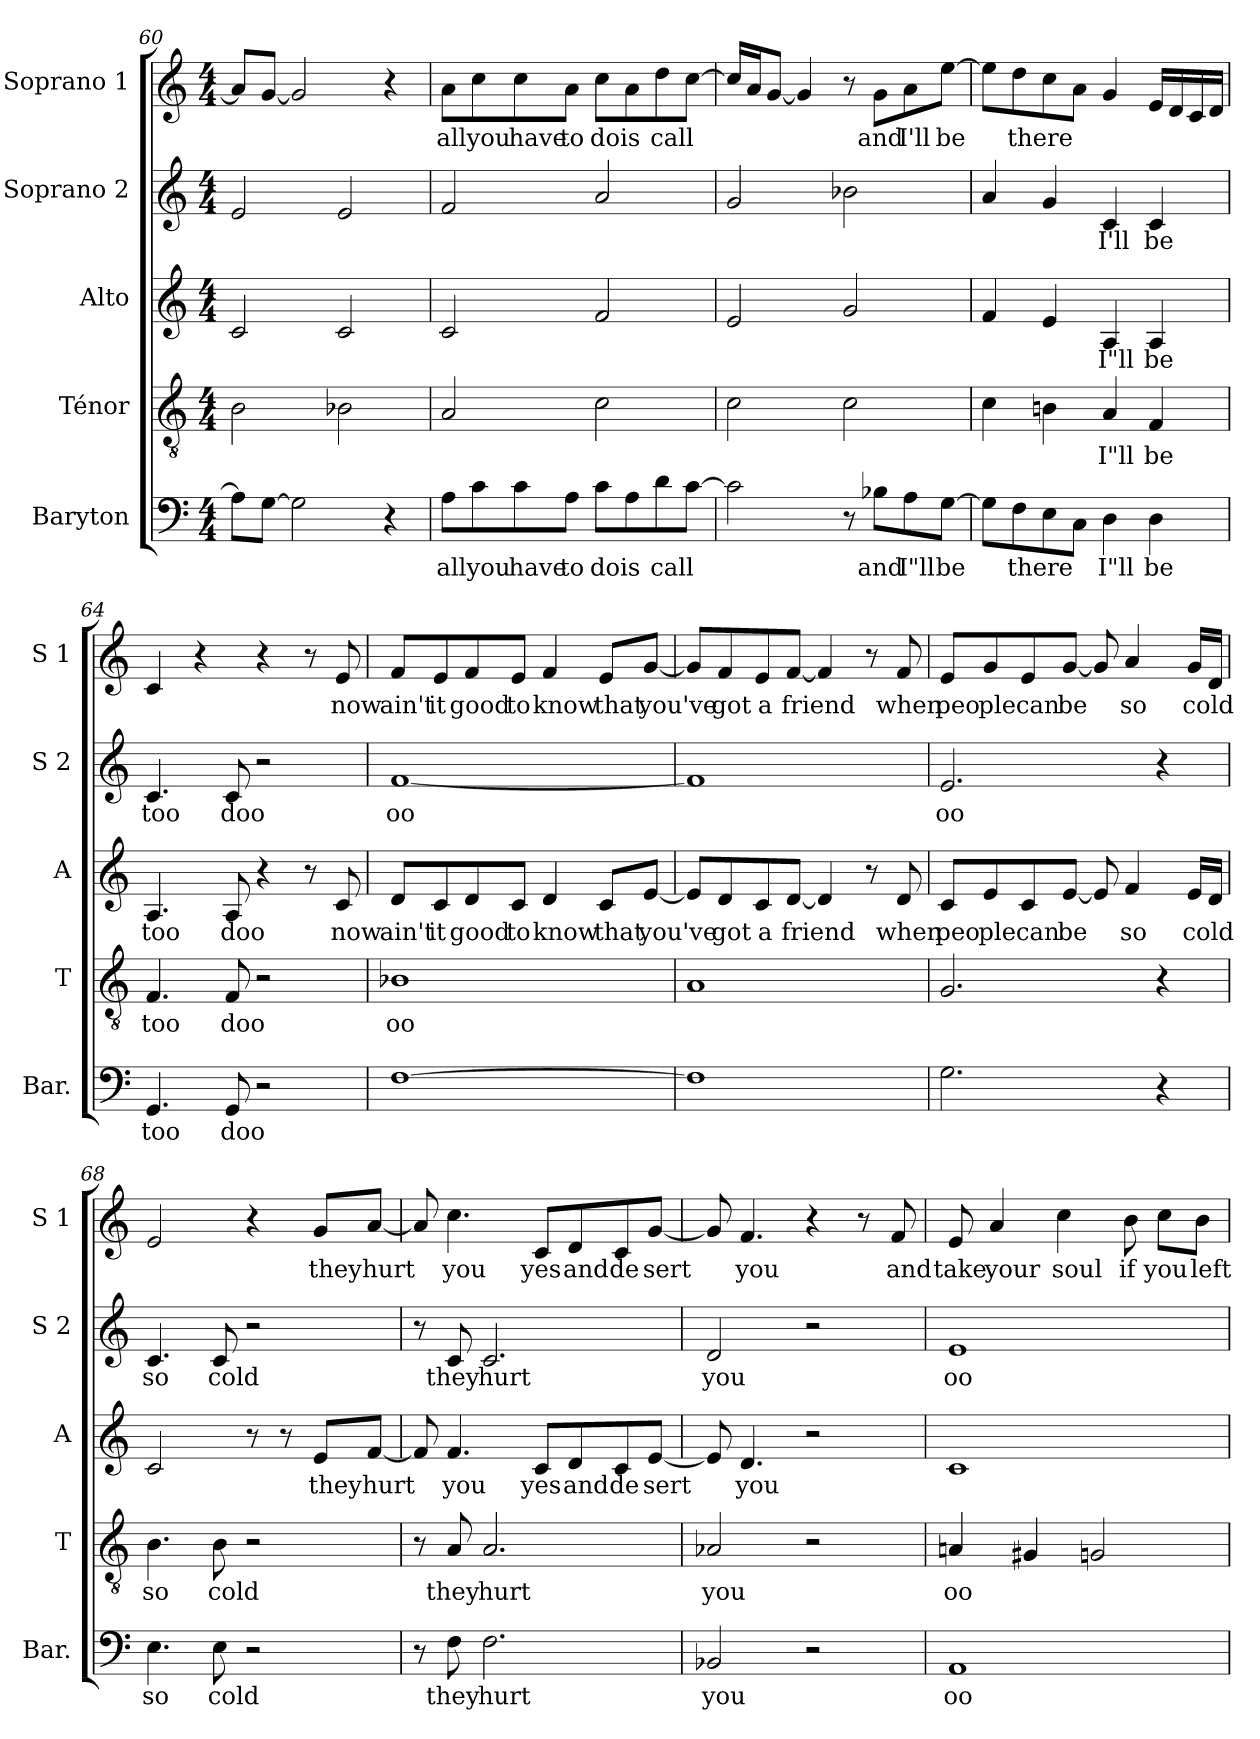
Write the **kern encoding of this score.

**kern	**text	**kern	**text	**kern	**text	**kern	**text	**kern	**text
*part5	*part5	*part4	*part4	*part3	*part3	*part2	*part2	*part1	*part1
*staff5	*staff5	*staff4	*staff4	*staff3	*staff3	*staff2	*staff2	*staff1	*staff1
*I"Baryton	*	*I"Ténor	*	*I"Alto	*	*I"Soprano 2	*	*I"Soprano 1	*
*I'Bar.	*	*I'T	*	*I'A	*	*I'S 2	*	*I'S 1	*
!!LO:PB:g=z
*clefF4	*	*clefGv2	*	*clefG2	*	*clefG2	*	*clefG2	*
*k[]	*	*k[]	*	*k[]	*	*k[]	*	*k[]	*
*C:	*	*C:	*	*C:	*	*C:	*	*C:	*
*M4/4	*	*M4/4	*	*M4/4	*	*M4/4	*	*M4/4	*
=60	=60	=60	=60	=60	=60	=60	=60	=60	=60
8A\L]	.	2B\	.	2c/	.	2e/	.	8a/L]	.
[8G\J	.	.	.	.	.	.	.	[8g/J	.
2G\]	.	.	.	.	.	.	.	2g/]	.
.	.	2B-X\	.	2c/	.	2e/	.	.	.
4r	.	.	.	.	.	.	.	4r	.
=61	=61	=61	=61	=61	=61	=61	=61	=61	=61
!	!LO:LY:b	!	!	!	!	!	!	!	!LO:LY:b
8A\L	all	2A/	.	2c/	.	2f/	.	8a\L	all
!	!LO:LY:b	!	!	!	!	!	!	!	!LO:LY:b
8c\	you	.	.	.	.	.	.	8cc\	you
!	!LO:LY:b	!	!	!	!	!	!	!	!LO:LY:b
8c\	have	.	.	.	.	.	.	8cc\	have
!	!LO:LY:b	!	!	!	!	!	!	!	!LO:LY:b
8A\J	to	.	.	.	.	.	.	8a\J	to
!	!LO:LY:b	!	!	!	!	!	!	!	!LO:LY:b
8c\L	do	2c\	.	2f/	.	2a/	.	8cc\L	do
!	!LO:LY:b	!	!	!	!	!	!	!	!LO:LY:b
8A\	is	.	.	.	.	.	.	8a\	is
!	!LO:LY:b	!	!	!	!	!	!	!	!LO:LY:b
8d\	call	.	.	.	.	.	.	8dd\	call
[8c\J	.	.	.	.	.	.	.	[8cc\J	.
=62	=62	=62	=62	=62	=62	=62	=62	=62	=62
2c\]	.	2c\	.	2e/	.	2g/	.	16cc/LL]	.
.	.	.	.	.	.	.	.	16a/J	.
.	.	.	.	.	.	.	.	[8g/J	.
.	.	.	.	.	.	.	.	4g/]	.
8r	.	2c\	.	2g/	.	2b-X\	.	8r	.
!	!LO:LY:b	!	!	!	!	!	!	!	!LO:LY:b
8B-X\L	and	.	.	.	.	.	.	8g\L	and
!	!LO:LY:b	!	!	!	!	!	!	!	!LO:LY:b
8A\	I"ll	.	.	.	.	.	.	8a\	I'll
!	!LO:LY:b	!	!	!	!	!	!	!	!LO:LY:b
[8G\J	be	.	.	.	.	.	.	[8ee\J	be
=63	=63	=63	=63	=63	=63	=63	=63	=63	=63
8G\L]	.	4c\	.	4f/	.	4a/	.	8ee\L]	.
!	!LO:LY:b	!	!	!	!	!	!	!	!LO:LY:b
8F\	there	.	.	.	.	.	.	8dd\	there
8E\	.	4Bni\	.	4e/	.	4g/	.	8cc\	.
8C\J	.	.	.	.	.	.	.	8a\J	.
!	!LO:LY:b	!	!LO:LY:b	!	!LO:LY:b	!	!LO:LY:b	!	!
4D\	I"ll	4A/	I"ll	4A/	I"ll	4c/	I'll	4g/	.
!	!LO:LY:b	!	!LO:LY:b	!	!LO:LY:b	!	!LO:LY:b	!	!
4D\	be	4F/	be	4A/	be	4c/	be	16e/LL	.
.	.	.	.	.	.	.	.	16d/	.
.	.	.	.	.	.	.	.	16c/	.
.	.	.	.	.	.	.	.	16d/JJ	.
!!LO:LB:g=z
=64	=64	=64	=64	=64	=64	=64	=64	=64	=64
!	!LO:LY:b	!	!LO:LY:b	!	!LO:LY:b	!	!LO:LY:b	!	!
4.GG/	too	4.F/	too	4.A/	too	4.c/	too	4c/	.
.	.	.	.	.	.	.	.	4r	.
!	!LO:LY:b	!	!LO:LY:b	!	!LO:LY:b	!	!LO:LY:b	!	!
8GG/	doo	8F/	doo	8A/	doo	8c/	doo	.	.
2r	.	2r	.	4r	.	2r	.	4r	.
.	.	.	.	8r	.	.	.	8r	.
!	!	!	!	!	!LO:LY:b	!	!	!	!LO:LY:b
.	.	.	.	8c/	now	.	.	8e/	now
=65	=65	=65	=65	=65	=65	=65	=65	=65	=65
!	!	!	!LO:LY:b	!	!LO:LY:b	!	!LO:LY:b	!	!LO:LY:b
[1F	.	1B-X	oo	8d/L	ain't	[1f	oo	8f/L	ain't
!	!	!	!	!	!LO:LY:b	!	!	!	!LO:LY:b
.	.	.	.	8c/	it	.	.	8e/	it
!	!	!	!	!	!LO:LY:b	!	!	!	!LO:LY:b
.	.	.	.	8d/	good	.	.	8f/	good
!	!	!	!	!	!LO:LY:b	!	!	!	!LO:LY:b
.	.	.	.	8c/J	to	.	.	8e/J	to
!	!	!	!	!	!LO:LY:b	!	!	!	!LO:LY:b
.	.	.	.	4d/	know	.	.	4f/	know
!	!	!	!	!	!LO:LY:b	!	!	!	!LO:LY:b
.	.	.	.	8c/L	that	.	.	8e/L	that
!	!	!	!	!	!LO:LY:b	!	!	!	!LO:LY:b
.	.	.	.	[8e/J	you've	.	.	[8g/J	you've
=66	=66	=66	=66	=66	=66	=66	=66	=66	=66
1F]	.	1A	.	8e/L]	.	1f]	.	8g/L]	.
!	!	!	!	!	!LO:LY:b	!	!	!	!LO:LY:b
.	.	.	.	8d/	got	.	.	8f/	got
!	!	!	!	!	!LO:LY:b	!	!	!	!LO:LY:b
.	.	.	.	8c/	a	.	.	8e/	a
!	!	!	!	!	!LO:LY:b	!	!	!	!LO:LY:b
.	.	.	.	[8d/J	friend	.	.	[8f/J	friend
.	.	.	.	4d/]	.	.	.	4f/]	.
.	.	.	.	8r	.	.	.	8r	.
!	!	!	!	!	!LO:LY:b	!	!	!	!LO:LY:b
.	.	.	.	8d/	when	.	.	8f/	when
=67	=67	=67	=67	=67	=67	=67	=67	=67	=67
!	!	!	!	!	!LO:LY:b	!	!LO:LY:b	!	!LO:LY:b
2.G\	.	2.G/	.	8c/L	peo	2.e/	oo	8e/L	peo
!	!	!	!	!	!LO:LY:b	!	!	!	!LO:LY:b
.	.	.	.	8e/	ple	.	.	8g/	ple
!	!	!	!	!	!LO:LY:b	!	!	!	!LO:LY:b
.	.	.	.	8c/	can	.	.	8e/	can
!	!	!	!	!	!LO:LY:b	!	!	!	!LO:LY:b
.	.	.	.	[8e/J	be	.	.	[8g/J	be
.	.	.	.	8e/]	.	.	.	8g/]	.
!	!	!	!	!	!LO:LY:b	!	!	!	!LO:LY:b
.	.	.	.	4f/	so	.	.	4a/	so
4r	.	4r	.	.	.	4r	.	.	.
!	!	!	!	!	!LO:LY:b	!	!	!	!LO:LY:b
.	.	.	.	16e/LL	cold	.	.	16g/LL	cold
.	.	.	.	16d/JJ	.	.	.	16d/JJ	.
!!LO:PB:g=z
=68	=68	=68	=68	=68	=68	=68	=68	=68	=68
!	!LO:LY:b	!	!LO:LY:b	!	!	!	!LO:LY:b	!	!
4.E\	so	4.B\	so	2c/	.	4.c/	so	2e/	.
!	!LO:LY:b	!	!LO:LY:b	!	!	!	!LO:LY:b	!	!
8E\	cold	8B\	cold	.	.	8c/	cold	.	.
2r	.	2r	.	8r	.	2r	.	4r	.
.	.	.	.	8r	.	.	.	.	.
!	!	!	!	!	!LO:LY:b	!	!	!	!LO:LY:b
.	.	.	.	8e/L	they	.	.	8g/L	they
!	!	!	!	!	!LO:LY:b	!	!	!	!LO:LY:b
.	.	.	.	[8f/J	hurt	.	.	[8a/J	hurt
=69	=69	=69	=69	=69	=69	=69	=69	=69	=69
8r	.	8r	.	8f/]	.	8r	.	8a/]	.
!	!LO:LY:b	!	!LO:LY:b	!	!LO:LY:b	!	!LO:LY:b	!	!LO:LY:b
8F\	they	8A/	they	4.f/	you	8c/	they	4.cc\	you
!	!LO:LY:b	!	!LO:LY:b	!	!	!	!LO:LY:b	!	!
2.F\	hurt	2.A/	hurt	.	.	2.c/	hurt	.	.
!	!	!	!	!	!LO:LY:b	!	!	!	!LO:LY:b
.	.	.	.	8c/L	yes	.	.	8c/L	yes
!	!	!	!	!	!LO:LY:b	!	!	!	!LO:LY:b
.	.	.	.	8d/	and	.	.	8d/	and
!	!	!	!	!	!LO:LY:b	!	!	!	!LO:LY:b
.	.	.	.	8c/	de	.	.	8c/	de
!	!	!	!	!	!LO:LY:b	!	!	!	!LO:LY:b
.	.	.	.	[8e/J	sert	.	.	[8g/J	sert
=70	=70	=70	=70	=70	=70	=70	=70	=70	=70
!	!LO:LY:b	!	!LO:LY:b	!	!	!	!LO:LY:b	!	!
2BB-X/	you	2A-X/	you	8e/]	.	2d/	you	8g/]	.
!	!	!	!	!	!LO:LY:b	!	!	!	!LO:LY:b
.	.	.	.	4.d/	you	.	.	4.f/	you
2r	.	2r	.	2r	.	2r	.	4r	.
.	.	.	.	.	.	.	.	8r	.
!	!	!	!	!	!	!	!	!	!LO:LY:b
.	.	.	.	.	.	.	.	8f/	and
=71	=71	=71	=71	=71	=71	=71	=71	=71	=71
!	!LO:LY:b	!	!LO:LY:b	!	!	!	!LO:LY:b	!	!LO:LY:b
1AA	oo	4An/	oo	1c	.	1e	oo	8e/	take
!	!	!	!	!	!	!	!	!	!LO:LY:b
.	.	.	.	.	.	.	.	4a/	your
.	.	4G#X/	.	.	.	.	.	.	.
!	!	!	!	!	!	!	!	!	!LO:LY:b
.	.	.	.	.	.	.	.	4cc\	soul
.	.	2Gn/	.	.	.	.	.	.	.
!	!	!	!	!	!	!	!	!	!LO:LY:b
.	.	.	.	.	.	.	.	8b\	if
!	!	!	!	!	!	!	!	!	!LO:LY:b
.	.	.	.	.	.	.	.	8cc\L	you
!	!	!	!	!	!	!	!	!	!LO:LY:b
.	.	.	.	.	.	.	.	8b\J	left
=	=	=	=	=	=	=	=	=	=
*-	*-	*-	*-	*-	*-	*-	*-	*-	*-
